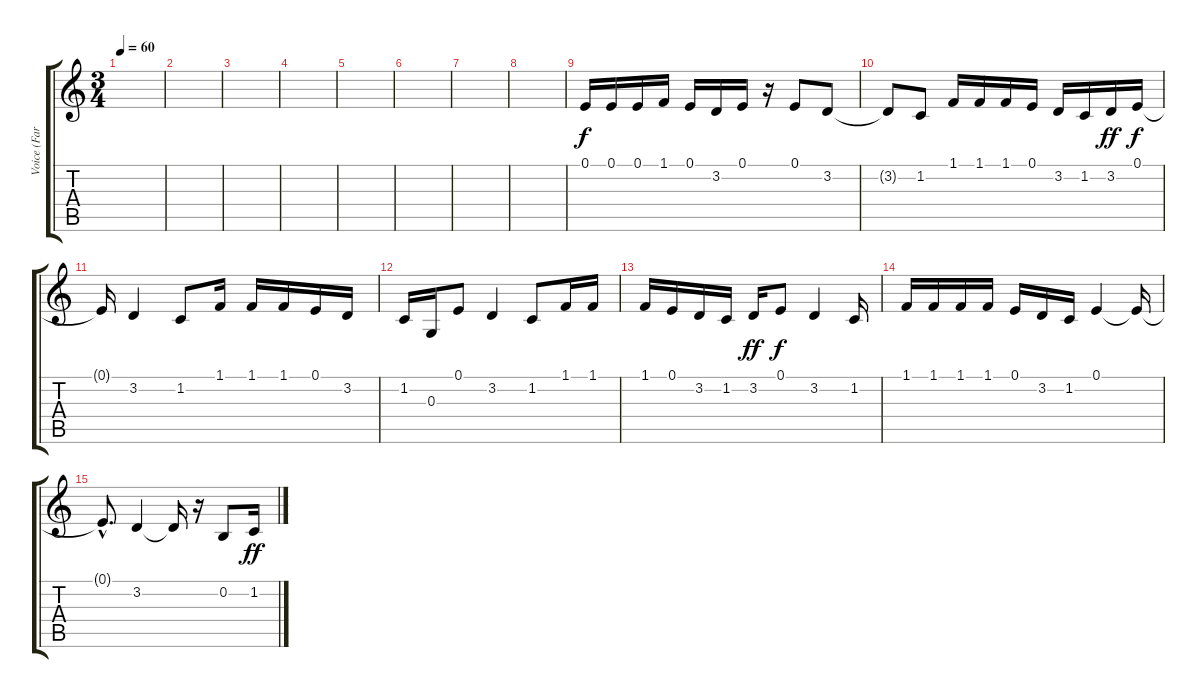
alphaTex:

\track ("Voice (Farin)" "Voice (Far") {instrument flute}
\staff {score tabs}
\tuning (E4 B3 G3 D3 A2 E2) {hide}
\ts (3 4)
\tempo 60
\clef g2
\ks c
|
|
|
|
|
|
|
|
0.1.16{dy f volume 16} 0.1.16 0.1.16 1.1.16 0.1.16 3.2.16 0.1.16 r.16 0.1.8 3.2.8 |
3.2{t}.8 1.2.8 1.1.16 1.1.16 1.1.16 0.1.16 3.2.16 1.2.16 3.2.16{dy ff} 0.1.16{dy f} |
0.1{t}.16 3.2.4 1.2.8 1.1.16 1.1.16 1.1.16 0.1.16 3.2.16 |
1.2.16 0.3.16 0.1.8 3.2.4 1.2.8 1.1.16 1.1.16 |
1.1.16 0.1.16 3.2.16 1.2.16 3.2.16{dy ff} 0.1.8{dy f} 3.2.4 1.2.16 |
1.1.16 1.1.16 1.1.16 1.1.16 0.1.16 3.2.16 1.2.16 0.1.4 0.1{t}.16 |
0.1{hac t}.8{d} 3.2.4 3.2{t}.16 r.16 0.2.8 1.2.16{dy ff}
